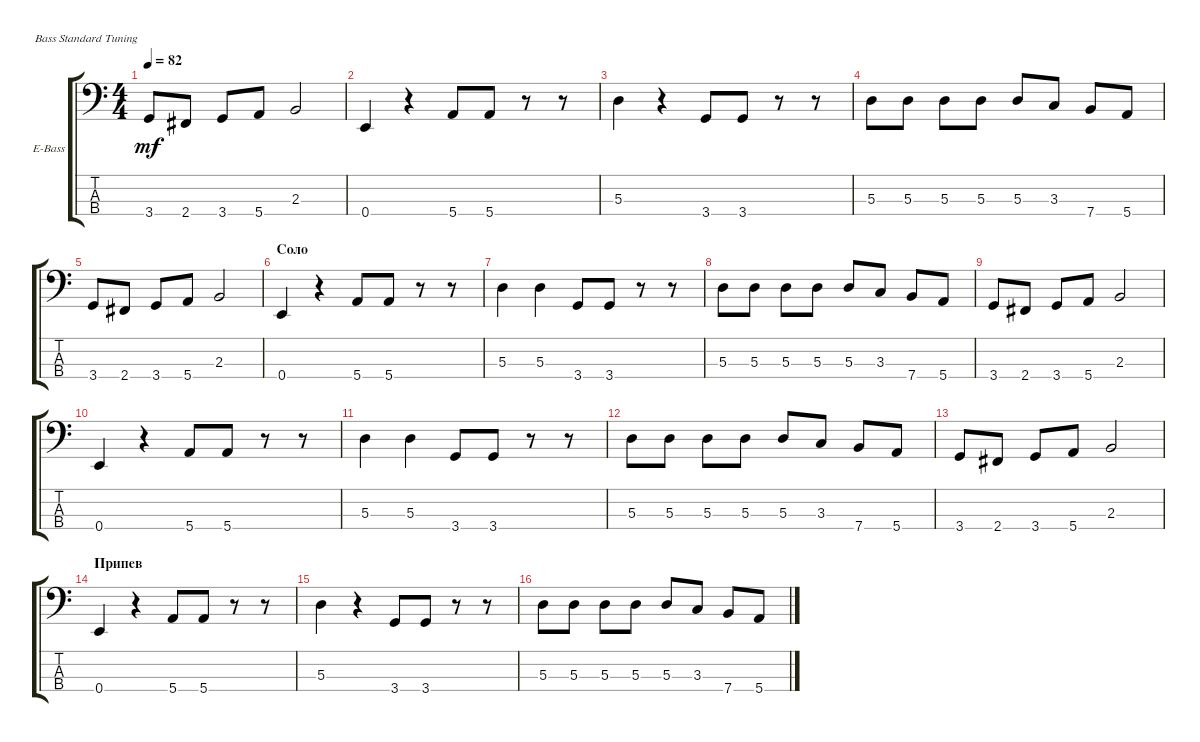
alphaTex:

\defaultSystemsLayout 4
\bracketExtendMode groupsimilarinstruments
\firstSystemTrackNameOrientation horizontal
\otherSystemsTrackNameOrientation horizontal
\track ("Electric Bass" "E-Bass") {instrument electricbassfinger}
\staff {score tabs}
\tuning (G2 D2 A1 E1)
\ts (4 4)
\tempo 82
\clef f4
\ks c
3.4.8{dy mf} 2.4.8 3.4.8 5.4.8 2.3.2 |
0.4.4 r.4 5.4.8 5.4.8 r.8 r.8 |
5.3.4 r.4 3.4.8 3.4.8 r.8 r.8 |
5.3.8 5.3.8 5.3.8 5.3.8 5.3.8 3.3.8 7.4.8 5.4.8 |
3.4.8 2.4.8 3.4.8 5.4.8 2.3.2 |
\section ("" "Соло")
0.4.4 r.4 5.4.8 5.4.8 r.8 r.8 |
5.3.4 5.3.4 3.4.8 3.4.8 r.8 r.8 |
5.3.8 5.3.8 5.3.8 5.3.8 5.3.8 3.3.8 7.4.8 5.4.8 |
3.4.8 2.4.8 3.4.8 5.4.8 2.3.2 |
0.4.4 r.4 5.4.8 5.4.8 r.8 r.8 |
5.3.4 5.3.4 3.4.8 3.4.8 r.8 r.8 |
5.3.8 5.3.8 5.3.8 5.3.8 5.3.8 3.3.8 7.4.8 5.4.8 |
3.4.8 2.4.8 3.4.8 5.4.8 2.3.2 |
\section ("" "Припев")
0.4.4 r.4 5.4.8 5.4.8 r.8 r.8 |
5.3.4 r.4 3.4.8 3.4.8 r.8 r.8 |
5.3.8 5.3.8 5.3.8 5.3.8 5.3.8 3.3.8 7.4.8 5.4.8
